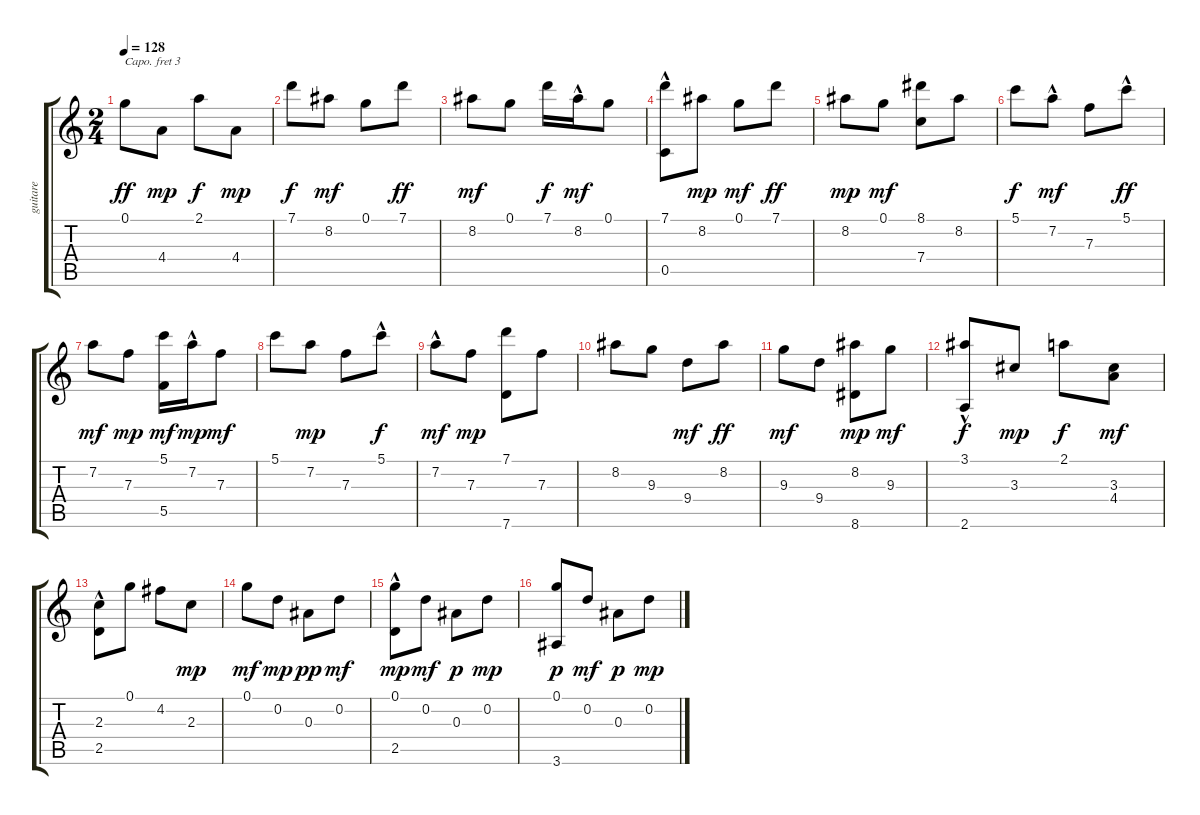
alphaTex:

\track ("guitare" "guitare") {instrument acousticguitarnylon}
\staff {score tabs}
\capo 3
\tuning (E4 B3 G3 D3 A2 E2) {hide}
\ts (2 4)
\tempo 128
\clef g2
\ks c
0.1.8{dy ff} 4.4.8{dy mp} 2.1.8{dy f} 4.4.8{dy mp} |
7.1.8{dy f} 8.2.8{dy mf} 0.1.8 7.1.8{dy ff} |
8.2.8{dy mf} 0.1.8 7.1.16{dy f} 8.2{hac}.16{dy mf} 0.1.8 |
(7.1{hac} 0.5{hac}).8 8.2.8{dy mp} 0.1.8{dy mf} 7.1.8{dy ff} |
8.2.8{dy mp} 0.1.8{dy mf} (8.1 7.4).8 8.2.8 |
5.1.8{dy f} 7.2{hac}.8{dy mf} 7.3.8 5.1{hac}.8{dy ff} |
7.2.8{dy mf} 7.3.8{dy mp} (5.1 5.5).16{dy mf} 7.2{hac}.16{dy mp} 7.3.8{dy mf} |
5.1.8 7.2.8{dy mp} 7.3.8 5.1{hac}.8{dy f} |
7.2{hac}.8{dy mf} 7.3.8{dy mp} (7.1 7.6).8 7.3.8 |
8.2.8 9.3.8 9.4.8{dy mf} 8.2.8{dy ff} |
9.3.8{dy mf} 9.4.8 (8.2 8.6).8{dy mp} 9.3.8{dy mf} |
(3.1 2.6{hac}).8{dy f} 3.3.8{dy mp} 2.1.8{dy f} (3.3 4.4).8{dy mf} |
(2.3{hac} 2.5).8 0.1.8 4.2.8 2.3.8{dy mp} |
0.1.8{dy mf} 0.2.8{dy mp} 0.3.8{dy pp} 0.2.8{dy mf} |
(0.1 2.5{hac}).8{dy mp} 0.2.8{dy mf} 0.3.8{dy p} 0.2.8{dy mp} |
(0.1 3.6).8{dy p} 0.2.8{dy mf} 0.3.8{dy p} 0.2.8{dy mp}
